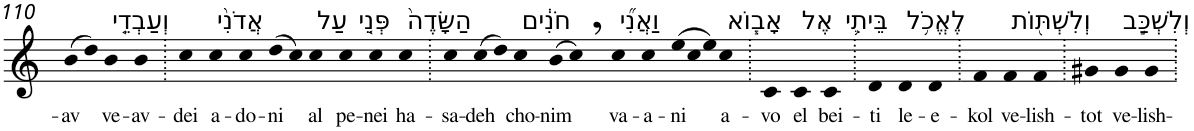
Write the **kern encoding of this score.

**kern	**text
*part1	*part1
*staff1	*staff1
*I"Piano	*
*I'Pno	*
!!LO:PB:g=z
*clefG2	*
*k[]	*
=110	=110
!	!LO:LY:b
(>8b	-av
8dd)	.
!LO:TX:a:t=וְעַבְדֵ֤י	!
!	!LO:LY:b
4b	ve-
!	!LO:LY:b
4b	-av-
=111.	=111.
!	!LO:LY:b
4cc	-dei
!LO:TX:a:t=אֲדֹנִ֨י	!
!	!LO:LY:b
4cc	a-
!	!LO:LY:b
4cc	-do-
!	!LO:LY:b
(>8dd	-ni
8cc)	.
!LO:TX:a:t=עַל	!
!	!LO:LY:b
4cc	al
!LO:TX:a:t=פְּנֵ֤י	!
!	!LO:LY:b
4cc	pe-
!	!LO:LY:b
4cc	-nei
!LO:TX:a:t=הַשָּׂדֶה֙	!
!	!LO:LY:b
4cc	ha-
=112.	=112.
!	!LO:LY:b
4cc	-sa-
!	!LO:LY:b
(>8cc	-deh
8dd)	.
!LO:TX:a:t=חֹנִ֔ים	!
!	!LO:LY:b
4cc	cho-
!	!LO:LY:b
(>8b	-nim
8cc,)	.
!LO:TX:a:t=וַאֲנִ֞י	!
!	!LO:LY:b
4cc	va-
!	!LO:LY:b
4cc	-a-
*Xtuplet	*
!	!LO:LY:b
(>12ee	-ni
12cc	.
12ee)	.
!LO:TX:a:t=אָב֧וֹא	!
!	!LO:LY:b
4cc	a-
=113.	=113.
!	!LO:LY:b
4c	-vo
!LO:TX:a:t=אֶל	!
!	!LO:LY:b
4c	el
!LO:TX:a:t=בֵּיתִ֛י	!
!	!LO:LY:b
4c	bei-
=114.	=114.
!	!LO:LY:b
4d	-ti
!LO:TX:a:t=לֶאֱכֹ֥ל	!
!	!LO:LY:b
4d	le-
!	!LO:LY:b
4d	-e-
=115.	=115.
!	!LO:LY:b
4f	-kol
!LO:TX:a:t=וְלִשְׁתּ֖וֹת	!
!	!LO:LY:b
4f	ve-
!	!LO:LY:b
4f	-lish-
=116.	=116.
!	!LO:LY:b
4g#X	-tot
!LO:TX:a:t=וְלִשְׁכַּ֣ב	!
!	!LO:LY:b
4g#	ve-
!	!LO:LY:b
4g#	-lish-
=.	=.
*-	*-
